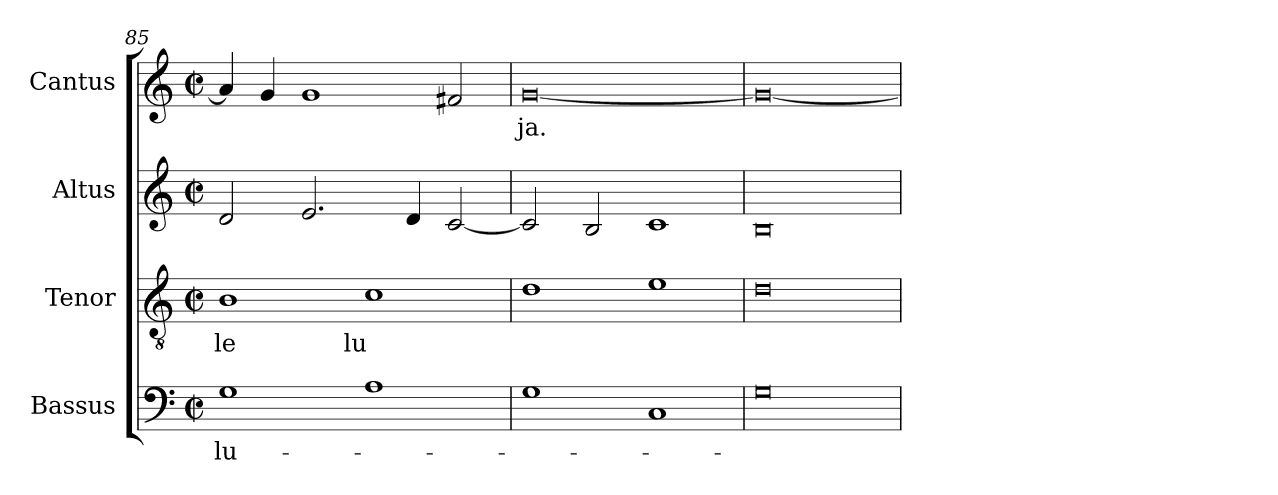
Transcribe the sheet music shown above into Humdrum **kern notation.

**kern	**text	**kern	**text	**kern	**kern	**text
*part4	*part4	*part3	*part3	*part2	*part1	*part1
*staff4	*staff4	*staff3	*staff3	*staff2	*staff1	*staff1
*I"Bassus	*	*I"Tenor	*	*I"Altus	*I"Cantus	*
*clefF4	*	*clefGv2	*	*clefG2	*clefG2	*
*M2/2	*	*M2/2	*	*M2/2	*M2/2	*
*met(c|)	*	*met(c|)	*	*met(c|)	*met(c|)	*
=85	=85	=85	=85	=85	=85	=85
!	!LO:LY:b:cj	!	!LO:LY:b:cj	!	!	!
1G	-lu-	1B	le	2d/	4a/]	.
.	.	.	.	.	4g/	.
.	.	.	.	2.e/	1g	.
!	!	!	!LO:LY:b:cj	!	!	!
1A	.	1c	lu	.	.	.
.	.	.	.	4d/	.	.
.	.	.	.	[<2c/	2f#/	.
=86	=86	=86	=86	=86	=86	=86
!	!	!	!	!	!	!LO:LY:b:cj
1G	.	1d	.	2c/]	[<0g	ja.
.	.	.	.	2B/	.	.
1C	.	1e	.	1c	.	.
=87	=87	=87	=87	=87	=87	=87
0G	.	0d	.	0B	0g_<	.
=	=	=	=	=	=	=
*-	*-	*-	*-	*-	*-	*-
